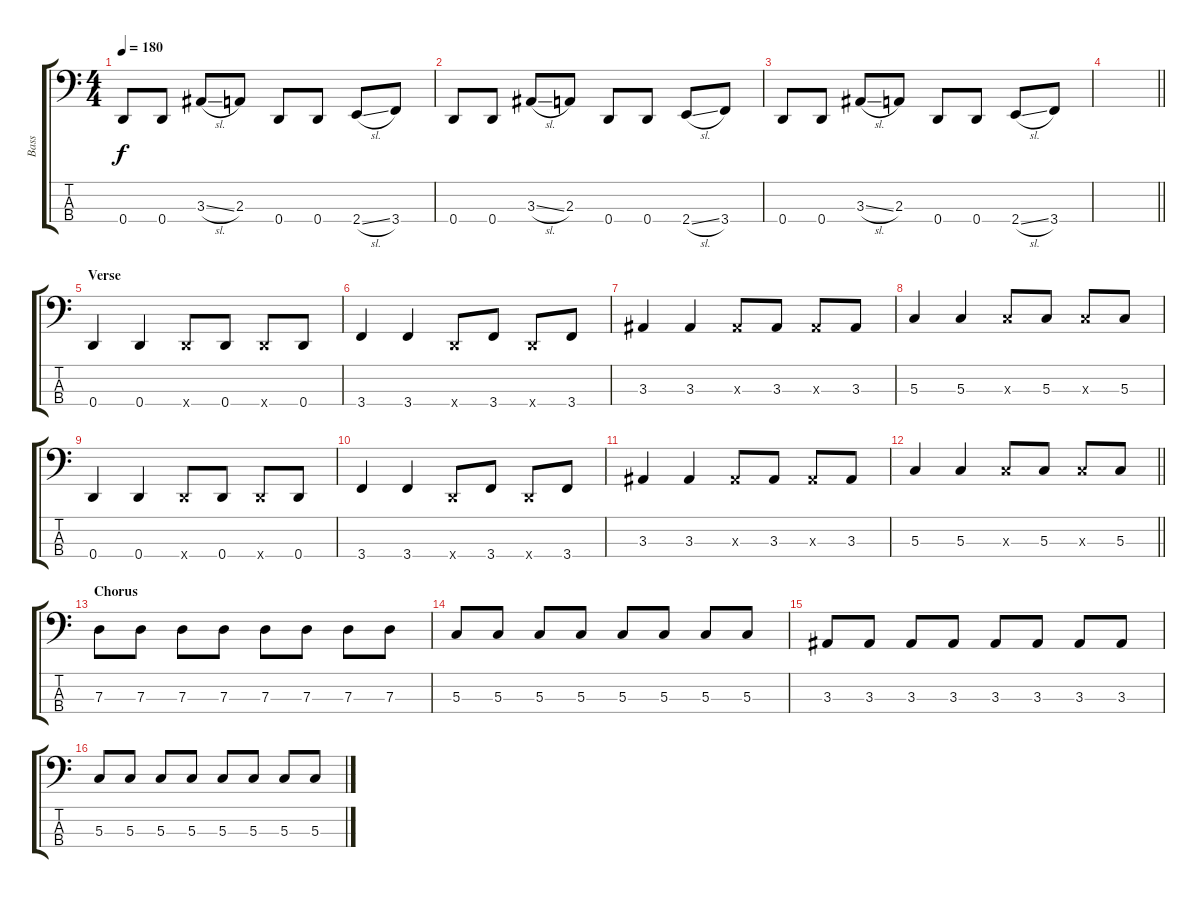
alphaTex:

\track ("Bass" "Bass") {instrument electricbassfinger}
\staff {score tabs}
\tuning (F2 C2 G1 D1) {hide}
\ts (4 4)
\tempo 180
\clef f4
\ks c
0.4.8{dy f} 0.4.8 3.3{sl}.8 2.3.8 0.4.8 0.4.8 2.4{sl}.8 3.4.8 |
0.4.8 0.4.8 3.3{sl}.8 2.3.8 0.4.8 0.4.8 2.4{sl}.8 3.4.8 |
0.4.8 0.4.8 3.3{sl}.8 2.3.8 0.4.8 0.4.8 2.4{sl}.8 3.4.8 |
\barLineRight lightlight
|
\section ("" "Verse")
0.4.4 0.4.4 0.4{x}.8 0.4.8 0.4{x}.8 0.4.8 |
3.4.4 3.4.4 0.4{x}.8 3.4.8 0.4{x}.8 3.4.8 |
3.3.4 3.3.4 3.3{x}.8 3.3.8 3.3{x}.8 3.3.8 |
5.3.4 5.3.4 5.3{x}.8 5.3.8 5.3{x}.8 5.3.8 |
0.4.4 0.4.4 0.4{x}.8 0.4.8 0.4{x}.8 0.4.8 |
3.4.4 3.4.4 0.4{x}.8 3.4.8 0.4{x}.8 3.4.8 |
3.3.4 3.3.4 3.3{x}.8 3.3.8 3.3{x}.8 3.3.8 |
\barLineRight lightlight
5.3.4 5.3.4 5.3{x}.8 5.3.8 5.3{x}.8 5.3.8 |
\section ("" "Chorus")
7.3.8 7.3.8 7.3.8 7.3.8 7.3.8 7.3.8 7.3.8 7.3.8 |
5.3.8 5.3.8 5.3.8 5.3.8 5.3.8 5.3.8 5.3.8 5.3.8 |
3.3.8 3.3.8 3.3.8 3.3.8 3.3.8 3.3.8 3.3.8 3.3.8 |
5.3.8 5.3.8 5.3.8 5.3.8 5.3.8 5.3.8 5.3.8 5.3.8
